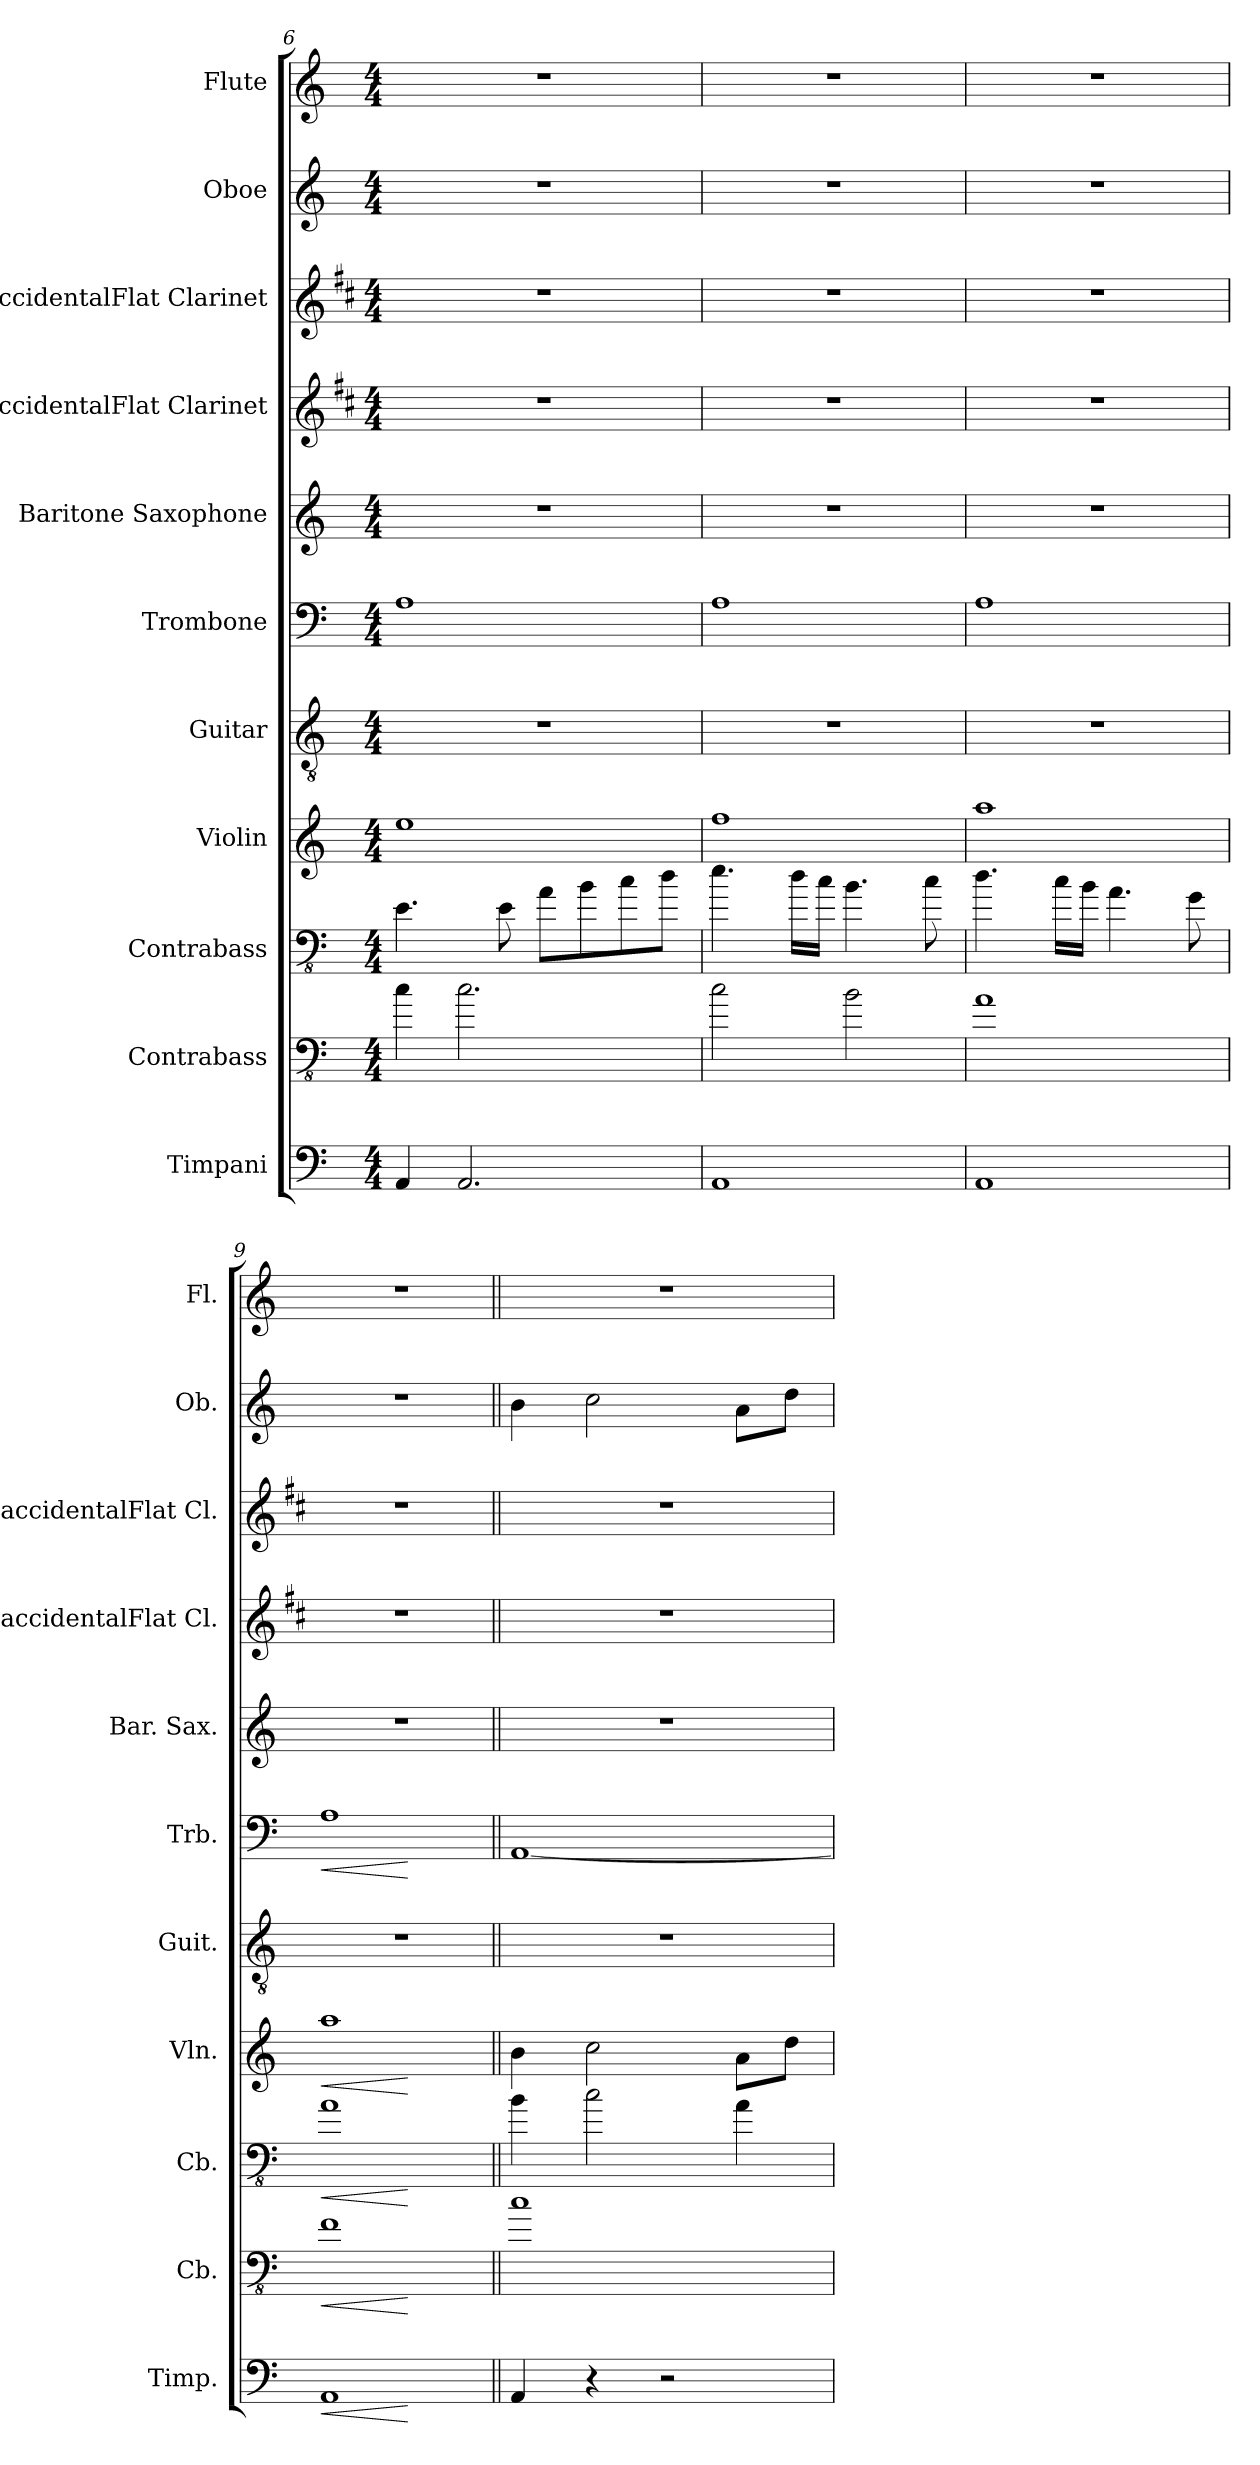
**kern	**dynam	**kern	**dynam	**kern	**dynam	**kern	**dynam	**kern	**kern	**dynam	**kern	**kern	**kern	**kern	**kern
*part11	*part11	*part10	*part10	*part9	*part9	*part8	*part8	*part7	*part6	*part6	*part5	*part4	*part3	*part2	*part1
*staff11	*staff11	*staff10	*staff10	*staff9	*staff9	*staff8	*staff8	*staff7	*staff6	*staff6	*staff5	*staff4	*staff3	*staff2	*staff1
*I"Timpani	*	*I"Contrabass	*	*I"Contrabass	*	*I"Violin	*	*I"Guitar	*I"Trombone	*	*I"Baritone Saxophone	*I"BaccidentalFlat Clarinet	*I"BaccidentalFlat Clarinet	*I"Oboe	*I"Flute
*I'Timp.	*	*I'Cb.	*	*I'Cb.	*	*I'Vln.	*	*I'Guit.	*I'Trb.	*	*I'Bar. Sax.	*I'BaccidentalFlat Cl.	*I'BaccidentalFlat Cl.	*I'Ob.	*I'Fl.
!!LO:PB:g=z
*clefF4	*	*clefFv4	*	*clefFv4	*	*clefG2	*	*clefGv2	*clefF4	*	*clefG2	*clefG2	*clefG2	*clefG2	*clefG2
*	*	*ITrd7c12	*	*ITrd7c12	*	*	*	*	*	*	*ITrd12c21	*ITrd1c2	*ITrd1c2	*	*
*k[]	*	*k[]	*	*k[]	*	*k[]	*	*k[]	*k[]	*	*k[]	*k[]	*k[]	*k[]	*k[]
*M4/4	*	*M4/4	*	*M4/4	*	*M4/4	*	*M4/4	*M4/4	*	*M4/4	*M4/4	*M4/4	*M4/4	*M4/4
=6	=6	=6	=6	=6	=6	=6	=6	=6	=6	=6	=6	=6	=6	=6	=6
4AA/	.	4C\	.	4.EE\	.	1ee	.	1r	1A	.	1r	1r	1r	1r	1r
2.AA/	.	2.C\	.	.	.	.	.	.	.	.	.	.	.	.	.
.	.	.	.	8EE\	.	.	.	.	.	.	.	.	.	.	.
.	.	.	.	8AA\L	.	.	.	.	.	.	.	.	.	.	.
.	.	.	.	8BB\	.	.	.	.	.	.	.	.	.	.	.
.	.	.	.	8C\	.	.	.	.	.	.	.	.	.	.	.
.	.	.	.	8D\J	.	.	.	.	.	.	.	.	.	.	.
=7	=7	=7	=7	=7	=7	=7	=7	=7	=7	=7	=7	=7	=7	=7	=7
1AA	.	2C\	.	4.E\	.	1ff	.	1r	1A	.	1r	1r	1r	1r	1r
.	.	.	.	16D\LL	.	.	.	.	.	.	.	.	.	.	.
.	.	.	.	16C\JJ	.	.	.	.	.	.	.	.	.	.	.
.	.	2BB\	.	4.BB\	.	.	.	.	.	.	.	.	.	.	.
.	.	.	.	8C\	.	.	.	.	.	.	.	.	.	.	.
=8	=8	=8	=8	=8	=8	=8	=8	=8	=8	=8	=8	=8	=8	=8	=8
1AA	.	1AA	.	4.D\	.	1aa	.	1r	1A	.	1r	1r	1r	1r	1r
.	.	.	.	16C\LL	.	.	.	.	.	.	.	.	.	.	.
.	.	.	.	16BB\JJ	.	.	.	.	.	.	.	.	.	.	.
.	.	.	.	4.AA\	.	.	.	.	.	.	.	.	.	.	.
.	.	.	.	8GG\	.	.	.	.	.	.	.	.	.	.	.
=9	=9	=9	=9	=9	=9	=9	=9	=9	=9	=9	=9	=9	=9	=9	=9
!	!LO:HP:b	!	!LO:HP:b	!	!LO:HP:b	!	!LO:HP:b	!	!	!LO:HP:b	!	!	!	!	!
1AA	<	1FF	<	1AA	<	1aa	<	1r	1A	<	1r	1r	1r	1r	1r
.	[	.	[	.	[	.	[	.	.	[	.	.	.	.	.
=10||	=10||	=10||	=10||	=10||	=10||	=10||	=10||	=10||	=10||	=10||	=10||	=10||	=10||	=10||	=10||
4AA/	.	1C	.	4BB\	.	4b\	.	1r	[1AA	.	1r	1r	1r	4b\	1r
4r	.	.	.	2C\	.	2cc\	.	.	.	.	.	.	.	2cc\	.
2r	.	.	.	.	.	.	.	.	.	.	.	.	.	.	.
.	.	.	.	4AA\	.	8a\L	.	.	.	.	.	.	.	8a\L	.
.	.	.	.	.	.	8dd\J	.	.	.	.	.	.	.	8dd\J	.
=	=	=	=	=	=	=	=	=	=	=	=	=	=	=	=
*-	*-	*-	*-	*-	*-	*-	*-	*-	*-	*-	*-	*-	*-	*-	*-
